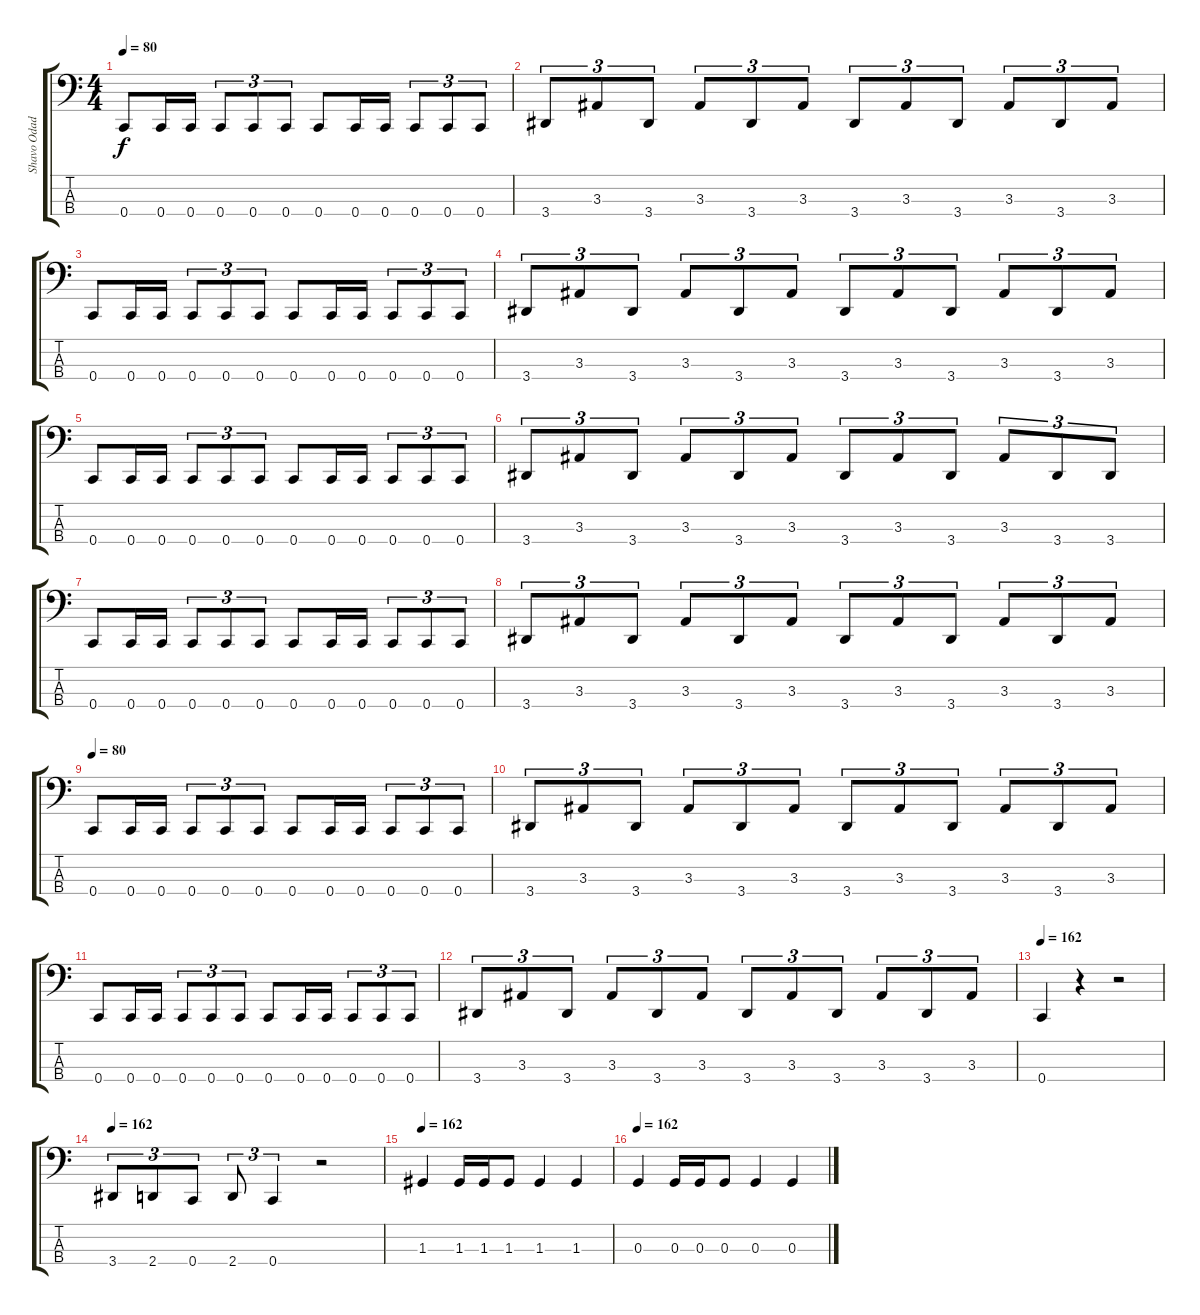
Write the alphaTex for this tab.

\track ("Shavo Odadjian" "Shavo Odad") {instrument electricbassfinger}
\staff {score tabs}
\tuning (F2 C2 G1 C1) {hide}
\ts (4 4)
\tempo 80
\clef f4
\ks c
0.4.8{dy f} 0.4.16 0.4.16 0.4.8{tu (3 2)} 0.4.8{tu (3 2)} 0.4.8{tu (3 2)} 0.4.8 0.4.16 0.4.16 0.4.8{tu (3 2)} 0.4.8{tu (3 2)} 0.4.8{tu (3 2)} |
3.4.8{tu (3 2)} 3.3.8{tu (3 2)} 3.4.8{tu (3 2)} 3.3.8{tu (3 2)} 3.4.8{tu (3 2)} 3.3.8{tu (3 2)} 3.4.8{tu (3 2)} 3.3.8{tu (3 2)} 3.4.8{tu (3 2)} 3.3.8{tu (3 2)} 3.4.8{tu (3 2)} 3.3.8{tu (3 2)} |
0.4.8 0.4.16 0.4.16 0.4.8{tu (3 2)} 0.4.8{tu (3 2)} 0.4.8{tu (3 2)} 0.4.8 0.4.16 0.4.16 0.4.8{tu (3 2)} 0.4.8{tu (3 2)} 0.4.8{tu (3 2)} |
3.4.8{tu (3 2)} 3.3.8{tu (3 2)} 3.4.8{tu (3 2)} 3.3.8{tu (3 2)} 3.4.8{tu (3 2)} 3.3.8{tu (3 2)} 3.4.8{tu (3 2)} 3.3.8{tu (3 2)} 3.4.8{tu (3 2)} 3.3.8{tu (3 2)} 3.4.8{tu (3 2)} 3.3.8{tu (3 2)} |
0.4.8 0.4.16 0.4.16 0.4.8{tu (3 2)} 0.4.8{tu (3 2)} 0.4.8{tu (3 2)} 0.4.8 0.4.16 0.4.16 0.4.8{tu (3 2)} 0.4.8{tu (3 2)} 0.4.8{tu (3 2)} |
3.4.8{tu (3 2)} 3.3.8{tu (3 2)} 3.4.8{tu (3 2)} 3.3.8{tu (3 2)} 3.4.8{tu (3 2)} 3.3.8{tu (3 2)} 3.4.8{tu (3 2)} 3.3.8{tu (3 2)} 3.4.8{tu (3 2)} 3.3.8{tu (3 2)} 3.4.8{tu (3 2)} 3.4.8{tu (3 2)} |
0.4.8 0.4.16 0.4.16 0.4.8{tu (3 2)} 0.4.8{tu (3 2)} 0.4.8{tu (3 2)} 0.4.8 0.4.16 0.4.16 0.4.8{tu (3 2)} 0.4.8{tu (3 2)} 0.4.8{tu (3 2)} |
3.4.8{tu (3 2)} 3.3.8{tu (3 2)} 3.4.8{tu (3 2)} 3.3.8{tu (3 2)} 3.4.8{tu (3 2)} 3.3.8{tu (3 2)} 3.4.8{tu (3 2)} 3.3.8{tu (3 2)} 3.4.8{tu (3 2)} 3.3.8{tu (3 2)} 3.4.8{tu (3 2)} 3.3.8{tu (3 2)} |
\tempo 80
0.4.8 0.4.16 0.4.16 0.4.8{tu (3 2)} 0.4.8{tu (3 2)} 0.4.8{tu (3 2)} 0.4.8 0.4.16 0.4.16 0.4.8{tu (3 2)} 0.4.8{tu (3 2)} 0.4.8{tu (3 2)} |
3.4.8{tu (3 2)} 3.3.8{tu (3 2)} 3.4.8{tu (3 2)} 3.3.8{tu (3 2)} 3.4.8{tu (3 2)} 3.3.8{tu (3 2)} 3.4.8{tu (3 2)} 3.3.8{tu (3 2)} 3.4.8{tu (3 2)} 3.3.8{tu (3 2)} 3.4.8{tu (3 2)} 3.3.8{tu (3 2)} |
0.4.8 0.4.16 0.4.16 0.4.8{tu (3 2)} 0.4.8{tu (3 2)} 0.4.8{tu (3 2)} 0.4.8 0.4.16 0.4.16 0.4.8{tu (3 2)} 0.4.8{tu (3 2)} 0.4.8{tu (3 2)} |
3.4.8{tu (3 2)} 3.3.8{tu (3 2)} 3.4.8{tu (3 2)} 3.3.8{tu (3 2)} 3.4.8{tu (3 2)} 3.3.8{tu (3 2)} 3.4.8{tu (3 2)} 3.3.8{tu (3 2)} 3.4.8{tu (3 2)} 3.3.8{tu (3 2)} 3.4.8{tu (3 2)} 3.3.8{tu (3 2)} |
\tempo 162
0.4.4 r.4 r.2 |
\tempo 162
3.4.8{tu (3 2)} 2.4.8{tu (3 2)} 0.4.8{tu (3 2)} 2.4.8{tu (3 2)} 0.4.4{tu (3 2)} r.2 |
\tempo 162
1.3.4 1.3.16 1.3.16 1.3.8 1.3.4 1.3.4 |
\tempo 162
0.3.4 0.3.16 0.3.16 0.3.8 0.3.4 0.3.4
